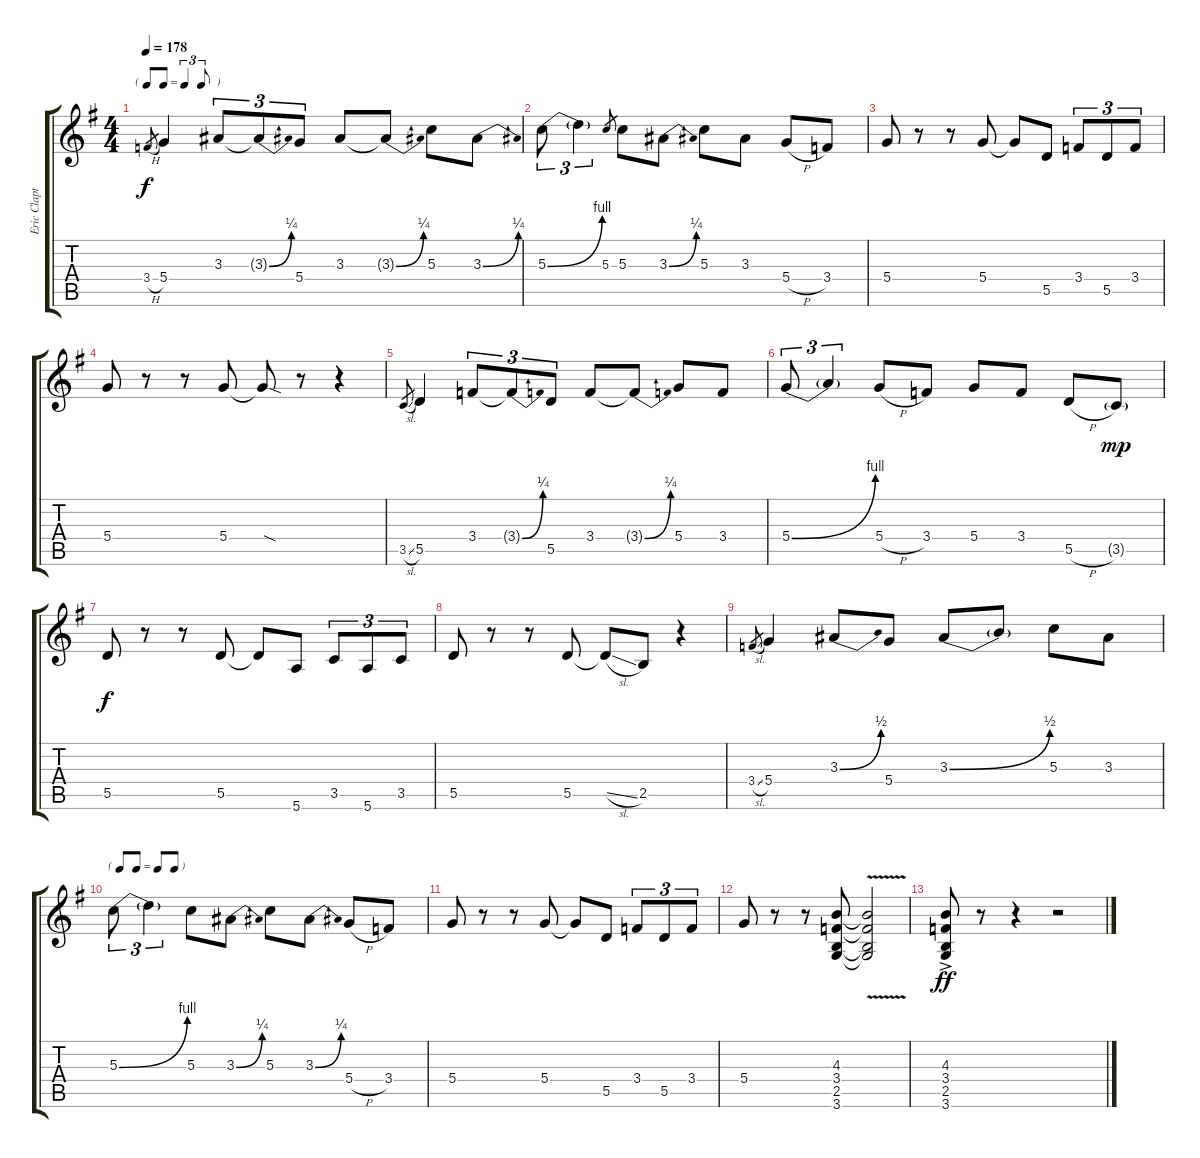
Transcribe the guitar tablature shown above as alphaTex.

\track ("Eric Clapton - Guitar 1" "Eric Clapt") {instrument overdrivenguitar}
\staff {score tabs}
\tuning (E4 B3 G3 D3 A2 E2) {hide}
\ts (4 4)
\tf triplet8th
\tempo 178
\clef g2
\ks g
3.4{h}.8{gr dy f} 5.4.4 3.3.8{tu (3 2)} 3.3{be (bend 0 0 60 1) t}.8{tu (3 2)} 5.4.8{tu (3 2)} 3.3.8 3.3{be (bend 0 0 60 1) t}.8 5.3.8 3.3{be (bend 0 0 60 1)}.8 |
5.3{be (bend 0 0 60 4)}.8{tu (3 2)} 5.3{t}.4{tu (3 2)} 5.3.8{gr} 5.3.8 3.3{be (bend 0 0 60 1)}.8 5.3.8 3.3.8 5.4{h}.8 3.4.8 |
5.4.8 r.8 r.8 5.4.8 5.4{t}.8 5.5.8 3.4.8{tu (3 2)} 5.5.8{tu (3 2)} 3.4.8{tu (3 2)} |
5.4.8 r.8 r.8 5.4.8 5.4{sod t}.8 r.8 r.4 |
3.5{sl}.8{gr} 5.5.4 3.4.8{tu (3 2)} 3.4{be (bend 0 0 60 1) t}.8{tu (3 2)} 5.5.8{tu (3 2)} 3.4.8 3.4{be (bend 0 0 60 1) t}.8 5.4.8 3.4.8 |
5.4{be (bend 0 0 60 4)}.8{tu (3 2)} 5.4{t}.4{tu (3 2)} 5.4{h}.8 3.4.8 5.4.8 3.4.8 5.5{h}.8 3.5{g}.8{dy mp} |
5.5.8{dy f} r.8 r.8 5.5.8 5.5{t}.8 5.6.8 3.5.8{tu (3 2)} 5.6.8{tu (3 2)} 3.5.8{tu (3 2)} |
5.5.8 r.8 r.8 5.5.8 5.5{sl t}.8 2.5.8 r.4 |
3.4{sl}.8{gr} 5.4.4 3.3{be (bend 0 0 60 2)}.8 5.4.8 3.3{be (bend 0 0 60 2)}.8 3.3{t}.8 5.3.8 3.3.8 |
\tf none
5.3{be (bend 0 0 60 4)}.8{tu (3 2)} 5.3{t}.4{tu (3 2)} 5.3.8 3.3{be (bend 0 0 60 1)}.8 5.3.8 3.3{be (bend 0 0 60 1)}.8 5.4{h}.8 3.4.8 |
5.4.8 r.8 r.8 5.4.8 5.4{t}.8 5.5.8 3.4.8{tu (3 2)} 5.5.8{tu (3 2)} 3.4.8{tu (3 2)} |
5.4.8 r.8 r.8 (4.3 3.4 2.5 3.6).8 (4.3{v t} 3.4{v t} 2.5{v t} 3.6{v t}).2 |
(4.3{ac} 3.4{ac} 2.5{ac} 3.6{ac}).8{dy ff} r.8 r.4 r.2
